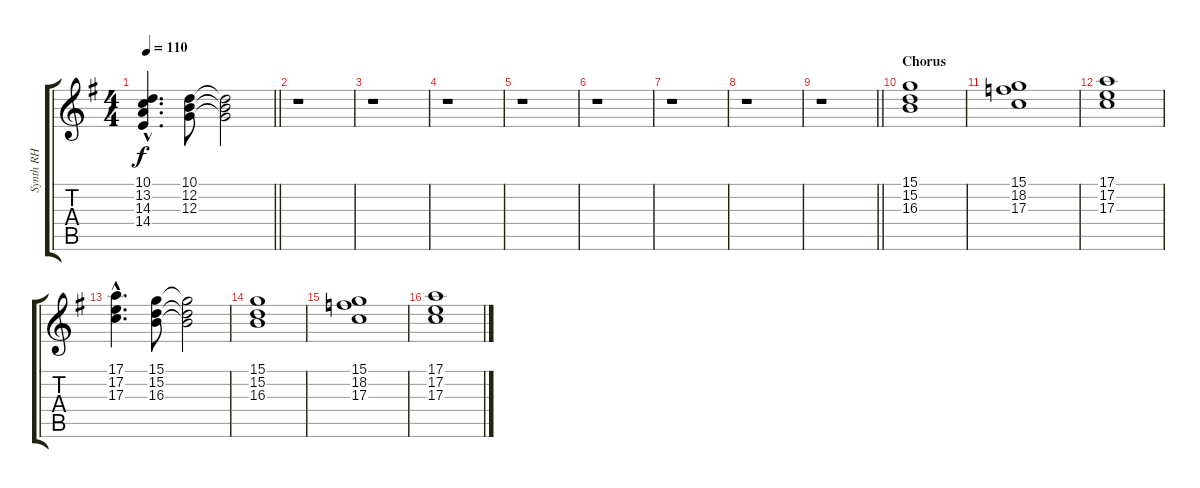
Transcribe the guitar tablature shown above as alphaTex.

\track ("Synth RH" "Synth RH") {instrument drawbarorgan}
\staff {score tabs}
\tuning (E4 B3 G3 D3 A2 E2) {hide}
\ts (4 4)
\tempo 110
\clef g2
\barLineRight lightlight
\ks g
(10.1{hac t} 13.2{hac t} 14.3{hac t} 14.4{hac t}).4{d dy f} (10.1 12.2 12.3).8 (10.1{t} 12.2{t} 12.3{t}).2 |
r.1 |
r.1 |
r.1 |
r.1 |
r.1 |
r.1 |
r.1 |
\barLineRight lightlight
r.1 |
\section ("" "Chorus")
(15.1 15.2 16.3).1 |
(15.1 18.2 17.3).1 |
(17.1 17.2 17.3).1 |
(17.1{hac} 17.2{hac} 17.3{hac}).4{d} (15.1 15.2 16.3).8 (15.1{t} 15.2{t} 16.3{t}).2 |
(15.1 15.2 16.3).1 |
(15.1 18.2 17.3).1 |
(17.1 17.2 17.3).1
